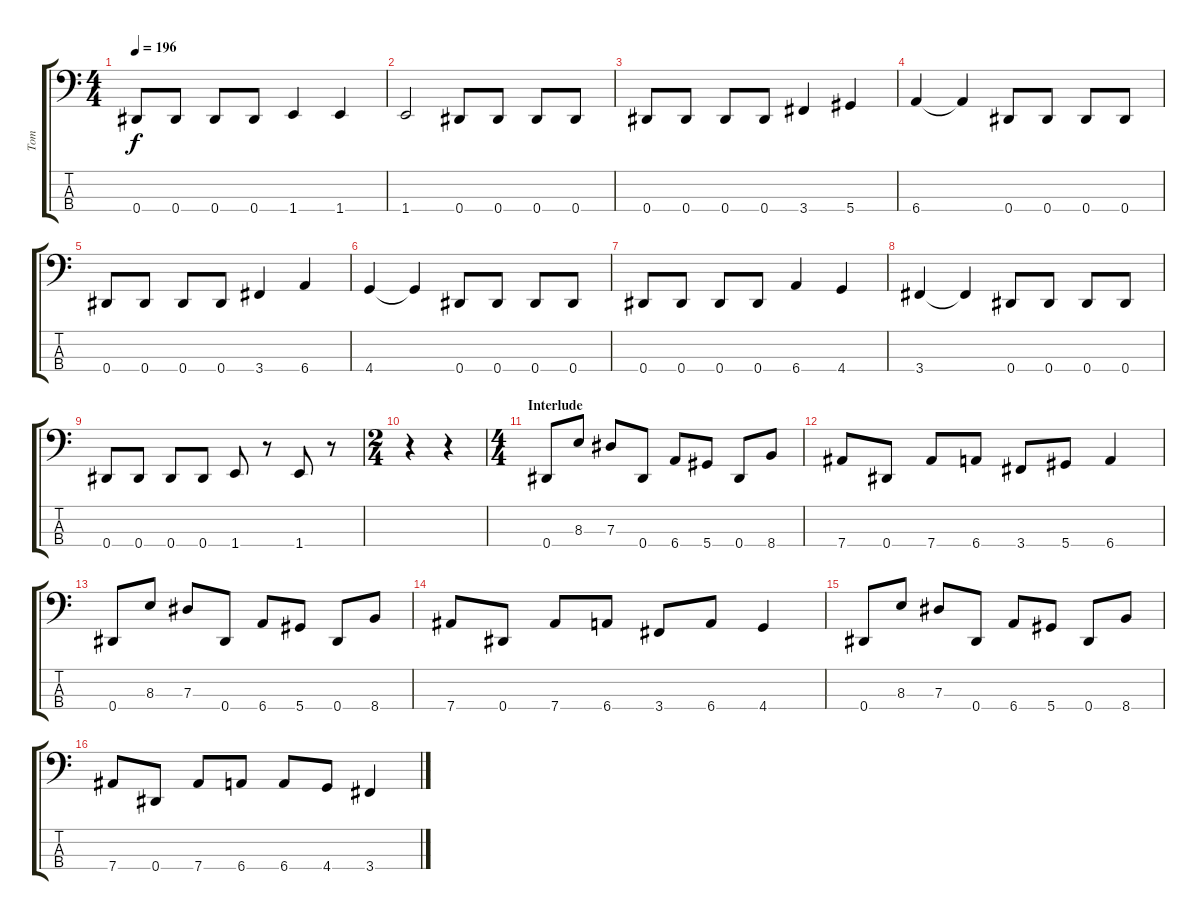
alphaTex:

\track ("Tom" "Tom") {instrument electricbasspick}
\staff {score tabs}
\tuning (Gb2 Db2 Ab1 Eb1) {hide}
\ts (4 4)
\tempo 196
\clef f4
\ks c
0.4.8{dy f} 0.4.8 0.4.8 0.4.8 1.4.4 1.4.4 |
1.4.2 0.4.8 0.4.8 0.4.8 0.4.8 |
0.4.8 0.4.8 0.4.8 0.4.8 3.4.4 5.4.4 |
6.4.4 6.4{t}.4 0.4.8 0.4.8 0.4.8 0.4.8 |
0.4.8 0.4.8 0.4.8 0.4.8 3.4.4 6.4.4 |
4.4.4 4.4{t}.4 0.4.8 0.4.8 0.4.8 0.4.8 |
0.4.8 0.4.8 0.4.8 0.4.8 6.4.4 4.4.4 |
3.4.4 3.4{t}.4 0.4.8 0.4.8 0.4.8 0.4.8 |
0.4.8 0.4.8 0.4.8 0.4.8 1.4.8 r.8 1.4.8 r.8 |
\ts (2 4)
r.4 r.4 |
\ts (4 4)
\section ("" "Interlude")
0.4.8 8.3.8 7.3.8 0.4.8 6.4.8 5.4.8 0.4.8 8.4.8 |
7.4.8 0.4.8 7.4.8 6.4.8 3.4.8 5.4.8 6.4.4 |
0.4.8 8.3.8 7.3.8 0.4.8 6.4.8 5.4.8 0.4.8 8.4.8 |
7.4.8 0.4.8 7.4.8 6.4.8 3.4.8 6.4.8 4.4.4 |
0.4.8 8.3.8 7.3.8 0.4.8 6.4.8 5.4.8 0.4.8 8.4.8 |
7.4.8 0.4.8 7.4.8 6.4.8 6.4.8 4.4.8 3.4.4
